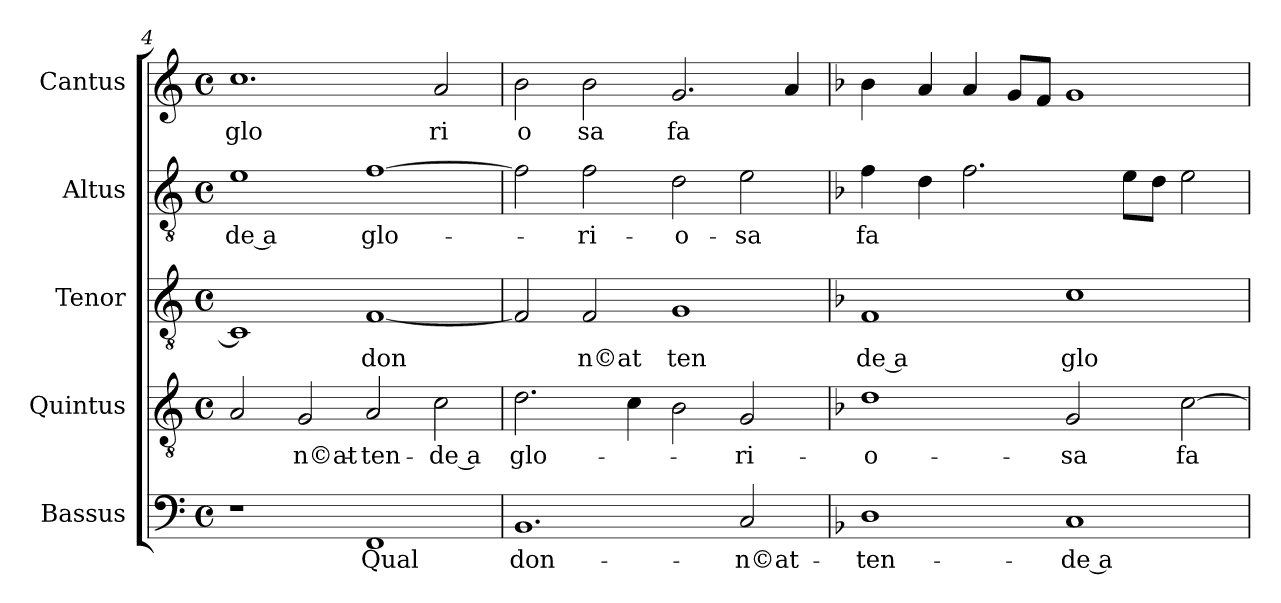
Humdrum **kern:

**kern	**text	**kern	**text	**kern	**text	**kern	**text	**kern	**text
*part5	*part5	*part4	*part4	*part3	*part3	*part2	*part2	*part1	*part1
*staff5	*staff5	*staff4	*staff4	*staff3	*staff3	*staff2	*staff2	*staff1	*staff1
*I"Bassus	*	*I"Quintus	*	*I"Tenor	*	*I"Altus	*	*I"Cantus	*
*clefF4	*	*clefGv2	*	*clefGv2	*	*clefGv2	*	*clefG2	*
*M4/4	*	*M4/4	*	*M4/4	*	*M4/4	*	*M4/4	*
*met(c)	*	*met(c)	*	*met(c)	*	*met(c)	*	*met(c)	*
=4	=4	=4	=4	=4	=4	=4	=4	=4	=4
!	!	!	!	!	!	!	!LO:LY:b:rj	!	!LO:LY:b:cj
1r	.	2A/	.	1C]	.	1e	-de a	1.cc	glo
!	!	!	!LO:LY:b:cj	!	!	!	!	!	!
.	.	2G/	-n©at-	.	.	.	.	.	.
!	!LO:LY:b:cj	!	!LO:LY:b:cj	!	!LO:LY:b	!	!LO:LY:b:cj	!	!
1FF	Qual	2A/	-ten-	[<1F	don	[>1f	glo-	.	.
!	!	!	!LO:LY:b:rj	!	!	!	!	!	!LO:LY:b:cj
.	.	2c\	-de a	.	.	.	.	2a/	ri
=5	=5	=5	=5	=5	=5	=5	=5	=5	=5
!	!LO:LY:b:cj	!	!LO:LY:b	!	!	!	!	!	!LO:LY:b:cj
1.BB	don-	2.d\	glo-	2F/]	.	2f\]	.	2b\	o
!	!	!	!	!	!LO:LY:b:cj	!	!LO:LY:b:cj	!	!LO:LY:b:cj
.	.	.	.	2F/	n©at	2f\	-ri-	2b\	sa
.	.	4c\	.	.	.	.	.	.	.
!	!	!	!	!	!LO:LY:b:cj	!	!LO:LY:b:cj	!	!LO:LY:b:cj
.	.	2B\	.	1G	ten	2d\	-o-	2.g/	fa
!	!LO:LY:b:cj	!	!LO:LY:b:cj	!	!	!	!LO:LY:b:cj	!	!
2C/	-n©at-	2G/	-ri-	.	.	2e\	-sa	.	.
.	.	.	.	.	.	.	.	4a/	.
!!LO:LB:g=z
=6	=6	=6	=6	=6	=6	=6	=6	=6	=6
*k[b-]	*	*k[b-]	*	*k[b-]	*	*k[b-]	*	*k[b-]	*
*F:	*	*F:	*	*F:	*	*F:	*	*F:	*
!	!LO:LY:b:cj	!	!LO:LY:b:cj	!	!LO:LY:b:rj	!	!LO:LY:b:cj	!	!
*	*	*	*	*	*	*	*	*^	*
1D	-ten-	1d	-o-	1F	de a	4f\	fa	4b-\	16ryy	.
.	.	.	.	.	.	.	.	.	1ryy	.
.	.	.	.	.	.	4d\	.	4a/	.	.
.	.	.	.	.	.	2.f\	.	4a/	.	.
.	.	.	.	.	.	.	.	8g/L	.	.
.	.	.	.	.	.	.	.	8f/J	.	.
!	!LO:LY:b:rj	!	!LO:LY:b:cj	!	!LO:LY:b:cj	!	!	!	!	!
1C	-de a	2G/	-sa	1c	glo-	.	.	1g	.	.
.	.	.	.	.	.	.	.	.	2...ryy	.
.	.	.	.	.	.	8e\L	.	.	.	.
.	.	.	.	.	.	8d\J	.	.	.	.
!	!	!	!LO:LY:b:cj	!	!	!	!	!	!	!
.	.	[>2c\	fa-	.	.	2e\	.	.	.	.
*	*	*	*	*	*	*	*	*v	*v	*
=	=	=	=	=	=	=	=	=	=
*-	*-	*-	*-	*-	*-	*-	*-	*-	*-
